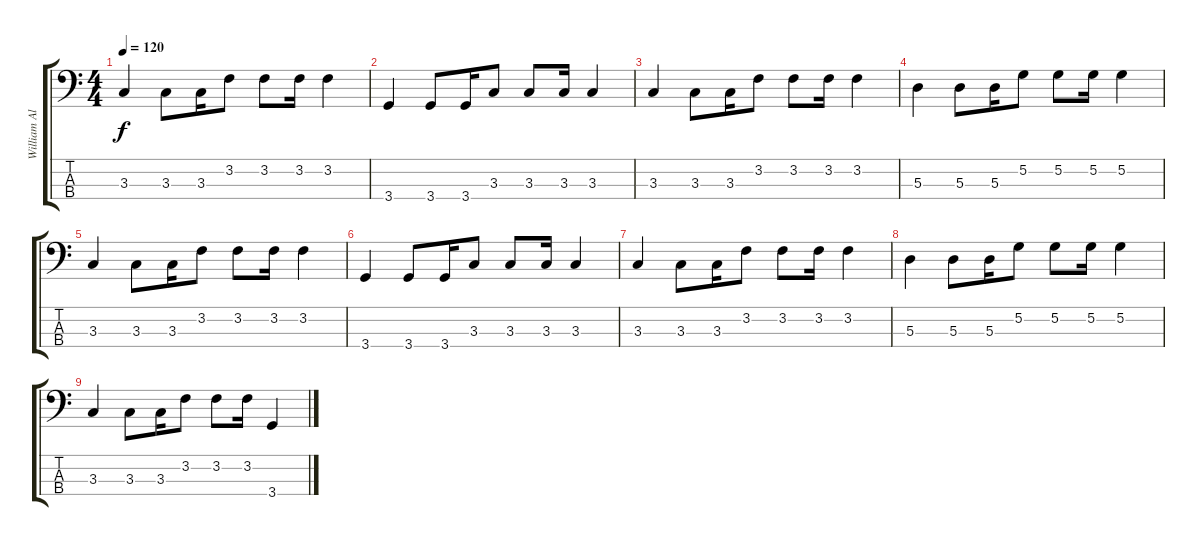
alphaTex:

\track ("William Allen" "William Al") {instrument electricbasspick}
\staff {score tabs}
\tuning (G2 D2 A1 E1) {hide}
\ts (4 4)
\tempo 120
\clef f4
\ks c
3.3.4{dy f} 3.3.8 3.3.16 3.2.8 3.2.8 3.2.16 3.2.4 |
3.4.4 3.4.8 3.4.16 3.3.8 3.3.8 3.3.16 3.3.4 |
3.3.4 3.3.8 3.3.16 3.2.8 3.2.8 3.2.16 3.2.4 |
5.3.4 5.3.8 5.3.16 5.2.8 5.2.8 5.2.16 5.2.4 |
3.3.4 3.3.8 3.3.16 3.2.8 3.2.8 3.2.16 3.2.4 |
3.4.4 3.4.8 3.4.16 3.3.8 3.3.8 3.3.16 3.3.4 |
3.3.4 3.3.8 3.3.16 3.2.8 3.2.8 3.2.16 3.2.4 |
5.3.4 5.3.8 5.3.16 5.2.8 5.2.8 5.2.16 5.2.4 |
3.3.4 3.3.8 3.3.16 3.2.8 3.2.8 3.2.16 3.4.4
